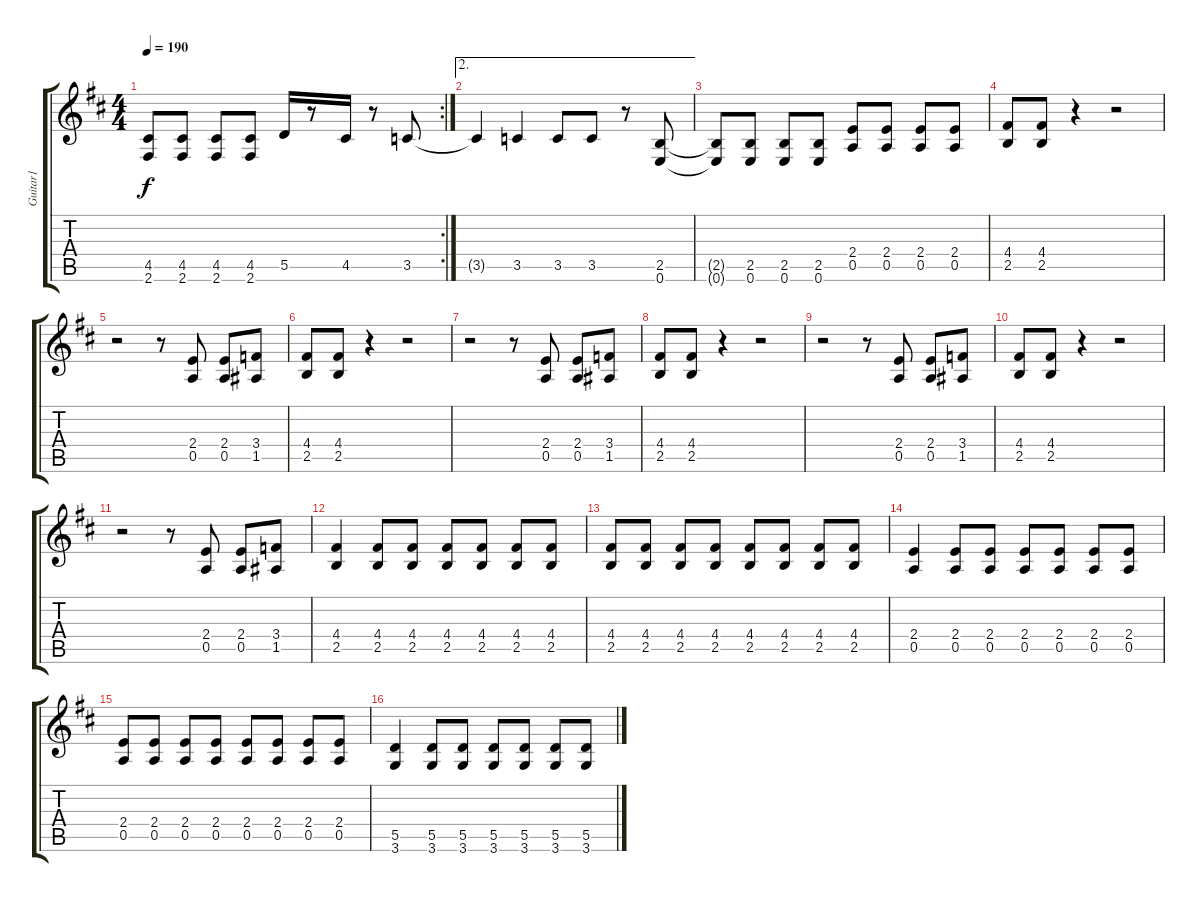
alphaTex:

\track ("Guitar1" "Guitar1") {instrument overdrivenguitar}
\staff {score tabs}
\tuning (E4 B3 G3 D3 A2 E2) {hide}
\rc 2
\ts (4 4)
\tempo 190
\clef g2
\ks d
(4.5 2.6).8{dy f} (4.5 2.6).8 (4.5 2.6).8 (4.5 2.6).8 5.5.16 r.8 4.5.16 r.8 3.5.8 |
\ae 2
3.5{t}.4 3.5.4 3.5.8 3.5.8 r.8 (2.5 0.6).8 |
(2.5{t} 0.6{t}).8 (2.5 0.6).8 (2.5 0.6).8 (2.5 0.6).8 (2.4 0.5).8 (2.4 0.5).8 (2.4 0.5).8 (2.4 0.5).8 |
(4.4 2.5).8 (4.4 2.5).8 r.4 r.2 |
r.2 r.8 (2.4 0.5).8 (2.4 0.5).8 (3.4 1.5).8 |
(4.4 2.5).8 (4.4 2.5).8 r.4 r.2 |
r.2 r.8 (2.4 0.5).8 (2.4 0.5).8 (3.4 1.5).8 |
(4.4 2.5).8 (4.4 2.5).8 r.4 r.2 |
r.2 r.8 (2.4 0.5).8 (2.4 0.5).8 (3.4 1.5).8 |
(4.4 2.5).8 (4.4 2.5).8 r.4 r.2 |
r.2 r.8 (2.4 0.5).8 (2.4 0.5).8 (3.4 1.5).8 |
(4.4 2.5).4 (4.4 2.5).8 (4.4 2.5).8 (4.4 2.5).8 (4.4 2.5).8 (4.4 2.5).8 (4.4 2.5).8 |
(4.4 2.5).8 (4.4 2.5).8 (4.4 2.5).8 (4.4 2.5).8 (4.4 2.5).8 (4.4 2.5).8 (4.4 2.5).8 (4.4 2.5).8 |
(2.4 0.5).4 (2.4 0.5).8 (2.4 0.5).8 (2.4 0.5).8 (2.4 0.5).8 (2.4 0.5).8 (2.4 0.5).8 |
(2.4 0.5).8 (2.4 0.5).8 (2.4 0.5).8 (2.4 0.5).8 (2.4 0.5).8 (2.4 0.5).8 (2.4 0.5).8 (2.4 0.5).8 |
(5.5 3.6).4 (5.5 3.6).8 (5.5 3.6).8 (5.5 3.6).8 (5.5 3.6).8 (5.5 3.6).8 (5.5 3.6).8
